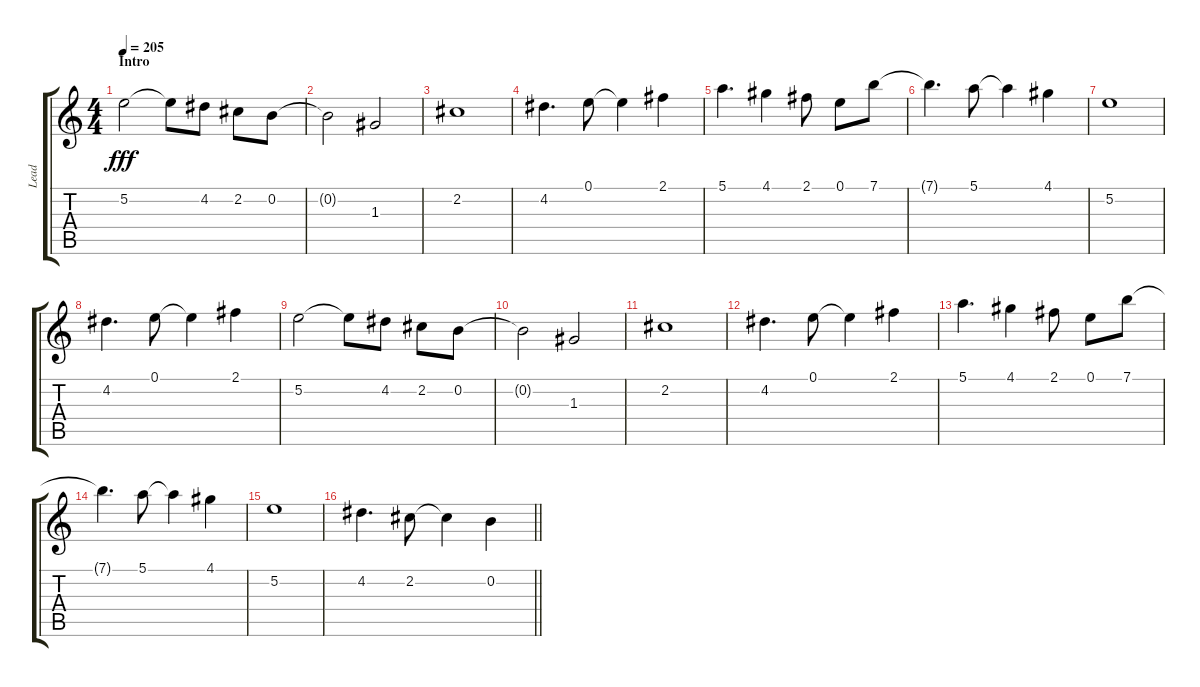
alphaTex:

\track ("Lead" "Lead") {instrument overdrivenguitar}
\staff {score tabs}
\tuning (E4 B3 G3 D3 A2 E2) {hide}
\ts (4 4)
\section ("" "Intro")
\tempo 205
\clef g2
\ks c
5.2.2{dy fff instrument overdrivenguitar} 5.2{t}.8 4.2.8 2.2.8 0.2.8 |
0.2{t}.2 1.3.2 |
2.2.1 |
4.2.4{d} 0.1.8 0.1{t}.4 2.1.4 |
5.1.4{d} 4.1.4 2.1.8 0.1.8 7.1.8 |
7.1{t}.4{d} 5.1.8 5.1{t}.4 4.1.4 |
5.2.1 |
4.2.4{d} 0.1.8 0.1{t}.4 2.1.4 |
5.2.2 5.2{t}.8 4.2.8 2.2.8 0.2.8 |
0.2{t}.2 1.3.2 |
2.2.1 |
4.2.4{d} 0.1.8 0.1{t}.4 2.1.4 |
5.1.4{d} 4.1.4 2.1.8 0.1.8 7.1.8 |
7.1{t}.4{d} 5.1.8 5.1{t}.4 4.1.4 |
5.2.1 |
\barLineRight lightlight
4.2.4{d} 2.2.8 2.2{t}.4 0.2.4
